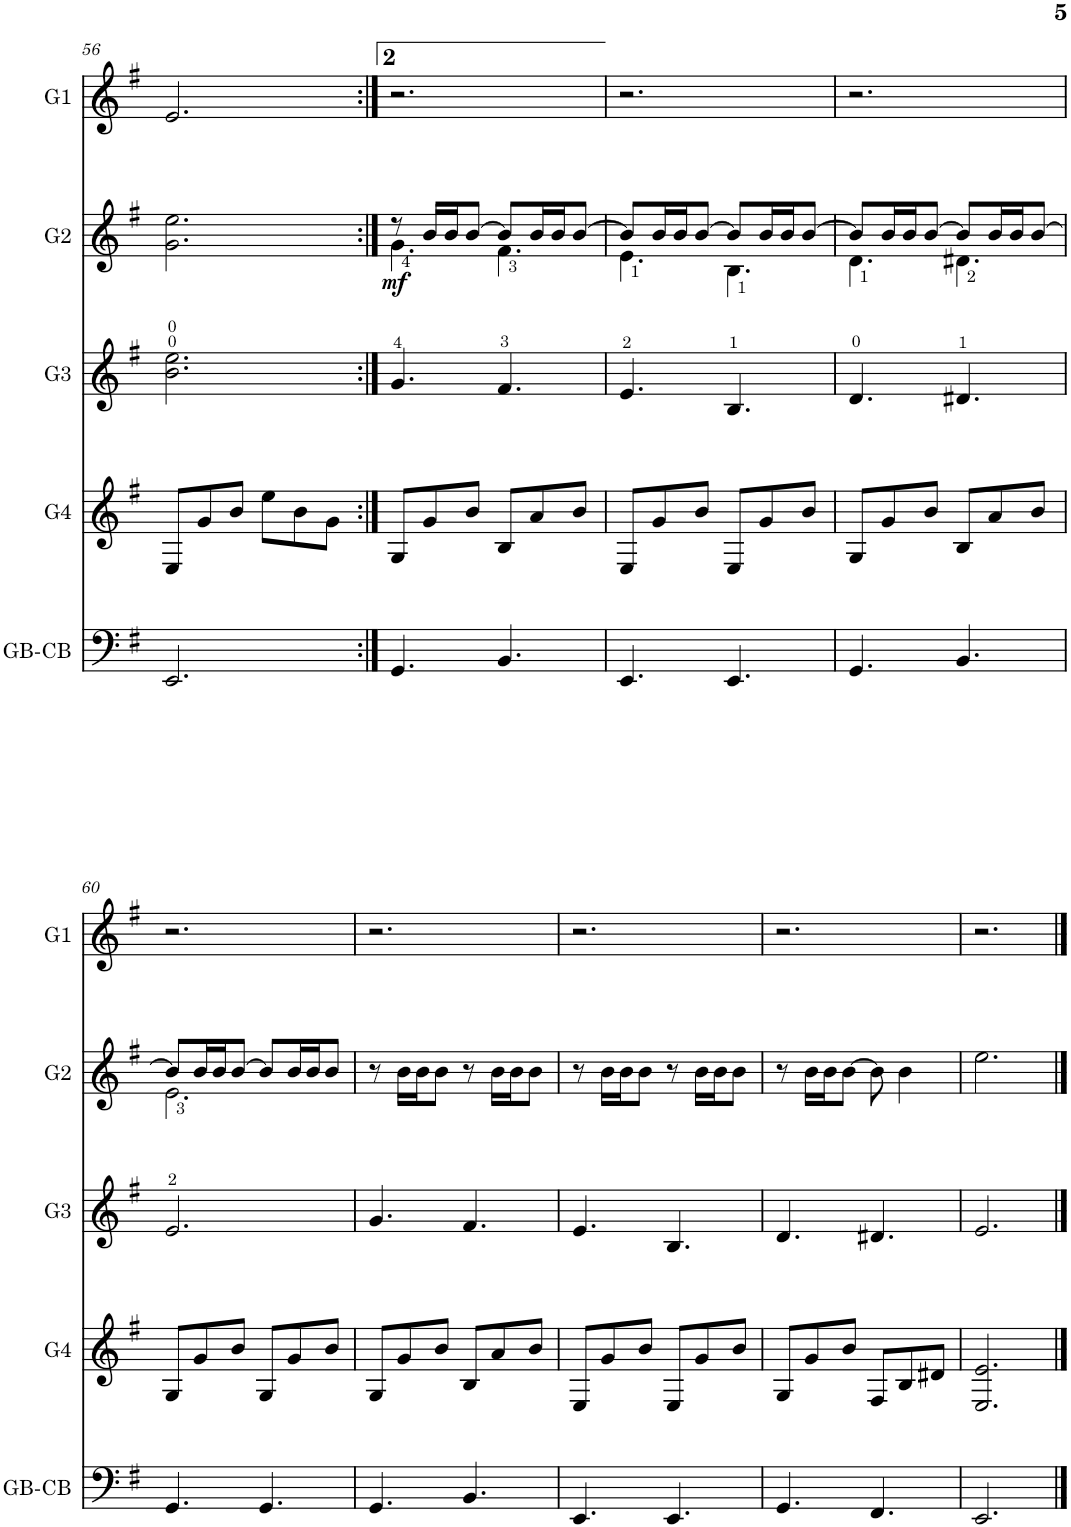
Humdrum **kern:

**kern	**kern	**kern	**kern	**dynam	**kern
*part5	*part4	*part3	*part2	*part2	*part1
*staff5	*staff4	*staff3	*staff2	*staff2	*staff1
*I"GB-CB	*I"G4	*I"G3	*I"G2	*	*I"G1
*I'GB-CB	*I'G4	*I'G3	*I'G2	*	*I'G1
!!LO:PB:g=z
*clefF4	*clefG2	*clefG2	*clefG2	*	*clefG2
*Trd7c12	*Trd7c12	*Trd7c12	*Trd7c12	*	*Trd7c12
*k[f#]	*k[f#]	*k[f#]	*k[f#]	*	*k[f#]
*M6/8	*M6/8	*M6/8	*M6/8	*	*M6/8
=56	=56	=56	=56	=56	=56
2.EE/	8E/L	2.b\ 2.ee\	2.g\ 2.ee\	.	2.e/
.	8g/	.	.	.	.
.	8b/J	.	.	.	.
.	8ee\L	.	.	.	.
.	8b\	.	.	.	.
.	8g\J	.	.	.	.
=57:|!	=57:|!	=57:|!	=57:|!	=57:|!	=57:|!
*	*	*	*^	*	*
!	!	!	!	!	!LO:DY:b	!
4.GG/	8G/L	4.g/	8r	4.g\	mf	2.r
.	8g/	.	16b/LL	.	.	.
.	.	.	16b/J	.	.	.
.	8b/J	.	[8b/J	.	.	.
4.BB/	8B/L	4.f#/	8b/L]	4.f#\	.	.
.	8a/	.	16b/L	.	.	.
.	.	.	16b/J	.	.	.
.	8b/J	.	[8b/J	.	.	.
=58	=58	=58	=58	=58	=58	=58
4.EE/	8E/L	4.e/	8b/L]	4.e\	.	2.r
.	8g/	.	16b/L	.	.	.
.	.	.	16b/J	.	.	.
.	8b/J	.	[8b/J	.	.	.
4.EE/	8E/L	4.B/	8b/L]	4.B\	.	.
.	8g/	.	16b/L	.	.	.
.	.	.	16b/J	.	.	.
.	8b/J	.	[8b/J	.	.	.
=59	=59	=59	=59	=59	=59	=59
4.GG/	8G/L	4.d/	8b/L]	4.d\	.	2.r
.	8g/	.	16b/L	.	.	.
.	.	.	16b/J	.	.	.
.	8b/J	.	[8b/J	.	.	.
4.BB/	8B/L	4.d#X/	8b/L]	4.d#X\	.	.
.	8a/	.	16b/L	.	.	.
.	.	.	16b/J	.	.	.
.	8b/J	.	[8b/J	.	.	.
!!LO:LB:g=z
=60	=60	=60	=60	=60	=60	=60
4.GG/	8G/L	2.e/	8b/L]	2.e\	.	2.r
.	8g/	.	16b/L	.	.	.
.	.	.	16b/J	.	.	.
.	8b/J	.	[8b/J	.	.	.
4.GG/	8G/L	.	8b/L]	.	.	.
.	8g/	.	16b/L	.	.	.
.	.	.	16b/J	.	.	.
.	8b/J	.	8b/J	.	.	.
*	*	*	*v	*v	*	*
=61	=61	=61	=61	=61	=61
4.GG/	8G/L	4.g/	8r	.	2.r
.	8g/	.	16b\LL	.	.
.	.	.	16b\J	.	.
.	8b/J	.	8b\J	.	.
4.BB/	8B/L	4.f#/	8r	.	.
.	8a/	.	16b\LL	.	.
.	.	.	16b\J	.	.
.	8b/J	.	8b\J	.	.
=62	=62	=62	=62	=62	=62
4.EE/	8E/L	4.e/	8r	.	2.r
.	8g/	.	16b\LL	.	.
.	.	.	16b\J	.	.
.	8b/J	.	8b\J	.	.
4.EE/	8E/L	4.B/	8r	.	.
.	8g/	.	16b\LL	.	.
.	.	.	16b\J	.	.
.	8b/J	.	8b\J	.	.
=63	=63	=63	=63	=63	=63
4.GG/	8G/L	4.d/	8r	.	2.r
.	8g/	.	16b\LL	.	.
.	.	.	16b\J	.	.
.	8b/J	.	[8b\J	.	.
4.FF#/	8F#/L	4.d#X/	8b\]	.	.
.	8B/	.	4b\	.	.
.	8d#X/J	.	.	.	.
=64	=64	=64	=64	=64	=64
2.EE/	2.E/ 2.e/	2.e/	2.ee\	.	2.r
==	==	==	==	==	==
*-	*-	*-	*-	*-	*-
